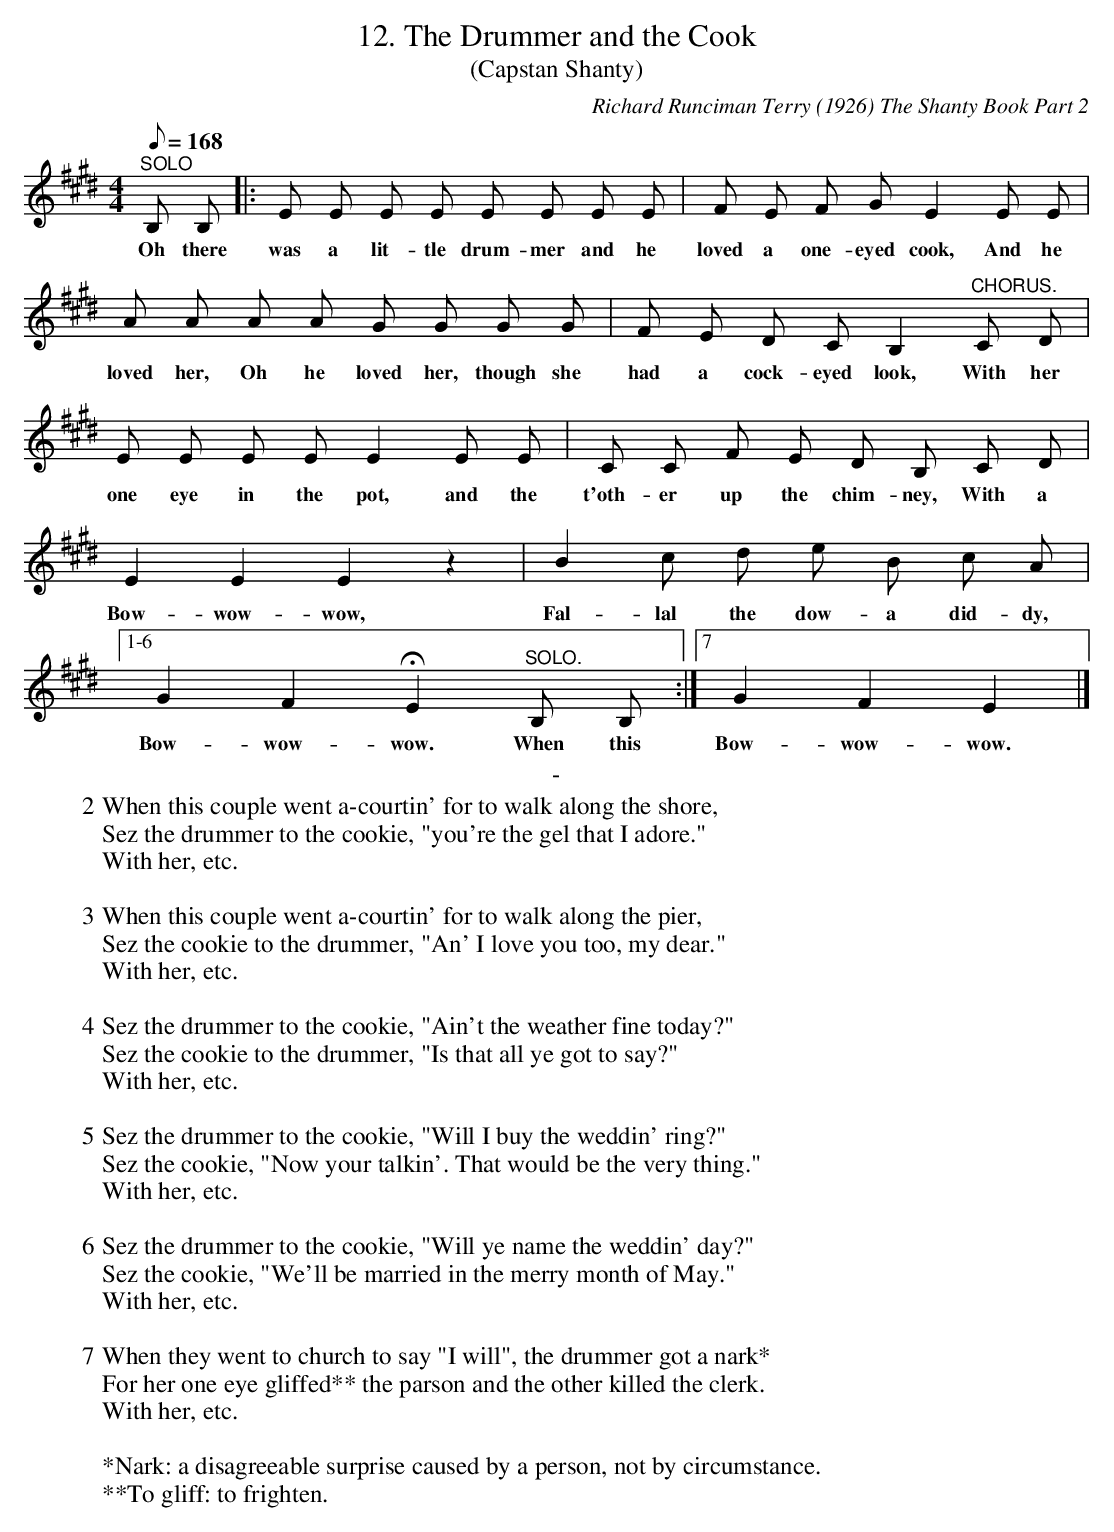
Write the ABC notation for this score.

X:1
T:12. The Drummer and the Cook
T:(Capstan Shanty)
C:Richard Runciman Terry (1926) The Shanty Book Part 2
L:1/8
Q:1/8=168
M:4/4
K:E
"^SOLO" B, B, |: E E E E E E E E |F E F G E2 E E |
w: Oh there | was a lit-tle drum-mer and he | loved a one-eyed cook, And he |
A A A A G G G G | F E D C B,2 "^CHORUS." C D |
w: loved her, Oh he loved her, though she | had a cock-eyed look, With her |
E E E E E2 E E | C C F E D B, C D |
w: one eye in the pot, and the | t'oth-er up the chim-ney, With a |
E2 E2 E2 z2 | B2 c d e B c A |1-6 G2 F2 !fermata! E2 "^SOLO." B, B, :|7 G2 F2 E2 |]
w: Bow-wow-wow, | Fal-lal the dow-a did-dy, | Bow-wow-wow. When this | Bow-wow-wow. |
T: -
W: 2 When this couple went a-courtin' for to walk along the shore,
W: Sez the drummer to the cookie, "you're the gel that I adore."
W: With her, etc.
W:
W: 3 When this couple went a-courtin' for to walk along the pier,
W: Sez the cookie to the drummer, "An' I love you too, my dear."
W: With her, etc.
W:
W: 4 Sez the drummer to the cookie, "Ain't the weather fine today?"
W: Sez the cookie to the drummer, "Is that all ye got to say?"
W: With her, etc.
W:
W: 5 Sez the drummer to the cookie, "Will I buy the weddin' ring?"
W: Sez the cookie, "Now your talkin'. That would be the very thing."
W: With her, etc.
W:
W: 6 Sez the drummer to the cookie, "Will ye name the weddin' day?"
W: Sez the cookie, "We'll be married in the merry month of May."
W: With her, etc.
W:
W: 7 When they went to church to say "I will", the drummer got a nark*
W: For her one eye gliffed** the parson and the other killed the clerk.
W: With her, etc.
W:
W: *Nark: a disagreeable surprise caused by a person, not by circumstance.
W: **To gliff: to frighten.
